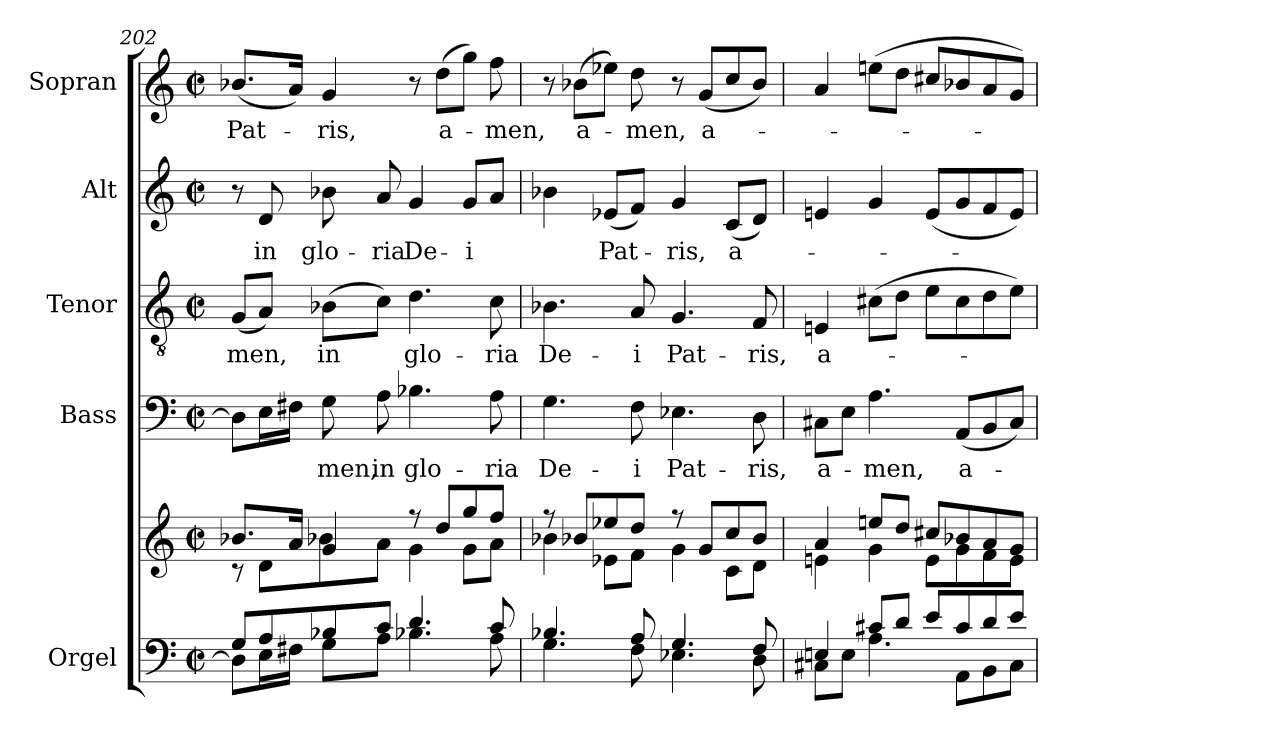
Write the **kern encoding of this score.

**kern	**kern	**kern	**text	**kern	**text	**kern	**text	**kern	**text
*part5	*part5	*part4	*part4	*part3	*part3	*part2	*part2	*part1	*part1
*staff6	*staff5	*staff4	*staff4	*staff3	*staff3	*staff2	*staff2	*staff1	*staff1
*I"Orgel	*	*I"Bass	*	*I"Tenor	*	*I"Alt	*	*I"Sopran	*
*I'Org.	*	*I'B	*	*I'T	*	*I'A	*	*I'S	*
!!LO:PB:g=z
*clefF4	*clefG2	*clefF4	*	*clefGv2	*	*clefG2	*	*clefG2	*
*k[]	*k[]	*k[]	*	*k[]	*	*k[]	*	*k[]	*
*C:	*C:	*C:	*	*C:	*	*C:	*	*C:	*
*M2/2	*M2/2	*M2/2	*	*M2/2	*	*M2/2	*	*M2/2	*
*met(c|)	*met(c|)	*met(c|)	*	*met(c|)	*	*met(c|)	*	*met(c|)	*
=202	=202	=202	=202	=202	=202	=202	=202	=202	=202
*^	*^	*	*	*	*	*	*	*	*
!	!	!	!	!	!	!	!LO:LY:b	!	!	!	!LO:LY:b
8G/L	8D\L]	8.b-X/L	8rc	8D\L]	.	(<8G/L	-men,	8r	.	(<8.b-X/L	Pat-
!	!	!	!	!	!	!	!	!	!LO:LY:b	!	!
8A/	16E\L	.	8d\L	16E\L	.	8A/J)	.	8d/	in	.	.
.	16F#X\JJ	16a/Jk	.	16F#X\JJ	.	.	.	.	.	16a/Jk)	.
!	!	!	!	!	!LO:LY:b	!	!LO:LY:b	!	!LO:LY:b	!	!LO:LY:b
8B-X/	8G\L	4g/	8b-X\	8G\	-men,	(>8B-X\L	in	8b-X\	glo-	4g/	-ris,
!	!	!	!	!	!LO:LY:b	!	!	!	!LO:LY:b	!	!
8c/J	8A\J	.	8a\J	8A\	in	8c\J)	.	8a/	-ria	.	.
!	!	!	!	!	!LO:LY:b	!	!LO:LY:b	!	!LO:LY:b	!	!
4.d/	4.B-X\	8ree	4g\	4.B-X\	glo-	4.d\	glo-	4g/	De-	8r	.
!	!	!	!	!	!	!	!	!	!	!	!LO:LY:b
.	.	8dd/L	.	.	.	.	.	.	.	(>8dd\L	a-
!	!	!	!	!	!	!	!	!	!LO:LY:b	!	!
.	.	8gg/	8g\L	.	.	.	.	8g/L	-i	8gg\J)	.
!	!	!	!	!	!LO:LY:b	!	!LO:LY:b	!	!	!	!LO:LY:b
8c/	8A\	8ff/J	8a\J	8A\	-ria	8c\	-ria	8a/J	.	8ff\	-men,
=203	=203	=203	=203	=203	=203	=203	=203	=203	=203	=203	=203
!	!	!	!	!	!LO:LY:b	!	!LO:LY:b	!	!	!	!
4.B-X/	4.G\	8rff	4b-X\	4.G\	De-	4.B-X\	De-	4b-X\	.	8r	.
!	!	!	!	!	!	!	!	!	!	!	!LO:LY:b
.	.	8b-X/L	.	.	.	.	.	.	.	(>8b-X\L	a-
!	!	!	!	!	!	!	!	!	!LO:LY:b	!	!
.	.	8ee-X/	8e-X\L	.	.	.	.	(<8e-X/L	Pat-	8ee-X\J)	.
!	!	!	!	!	!LO:LY:b	!	!LO:LY:b	!	!	!	!LO:LY:b
8A/	8F\	8dd/J	8f\J	8F\	-i	8A/	-i	8f/J)	.	8dd\	-men,
!	!	!	!	!	!LO:LY:b	!	!LO:LY:b	!	!LO:LY:b	!	!
4.G/	4.E-X\	8ree	4g\	4.E-X\	Pat-	4.G/	Pat-	4g/	-ris,	8r	.
!	!	!	!	!	!	!	!	!	!	!	!LO:LY:b
.	.	8g/L	.	.	.	.	.	.	.	(<8g/L	a-
!	!	!	!	!	!	!	!	!	!LO:LY:b	!	!
.	.	8cc/	8c\L	.	.	.	.	(<8c/L	a-	8cc/	.
!	!	!	!	!	!LO:LY:b	!	!LO:LY:b	!	!	!	!
8F/	8D\	8b-/J	8d\J	8D\	-ris,	8F/	-ris,	8d/J)	.	8b-/J)	.
=204	=204	=204	=204	=204	=204	=204	=204	=204	=204	=204	=204
!	!	!	!	!	!LO:LY:b	!	!LO:LY:b	!	!	!	!
4En/	8C#X\L	4a/	4en\	8C#X\L	a-	4En/	a-	4en/	.	4a/	.
.	8E\J	.	.	8E\J	.	.	.	.	.	.	.
!	!	!	!	!	!LO:LY:b	!	!	!	!	!	!
8c#X/L	4.A\	8een/L	4g\	4.A\	-men,	(>8c#X\L	.	4g/	.	(>8een\L	.
8d/J	.	8dd/J	.	.	.	8d\J	.	.	.	8dd\J	.
8e/L	.	8cc#X/L	8e\L	.	.	8e\L	.	(<8e/L	.	8cc#X/L	.
!	!	!	!	!	!LO:LY:b	!	!	!	!	!	!
8c#/	8AA\L	8b-X/	8g\	(<8AA/L	a-	8c#\	.	8g/	.	8b-X/	.
8d/	8BB\	8a/	8f\	8BB/	.	8d\	.	8f/	.	8a/	.
8e/J	8C#\J	8g/J	8e\J	8C#/J)	.	8e\J)	.	8e/J)	.	8g/J)	.
*v	*v	*	*	*	*	*	*	*	*	*	*
*	*v	*v	*	*	*	*	*	*	*	*
=	=	=	=	=	=	=	=	=	=
*-	*-	*-	*-	*-	*-	*-	*-	*-	*-
